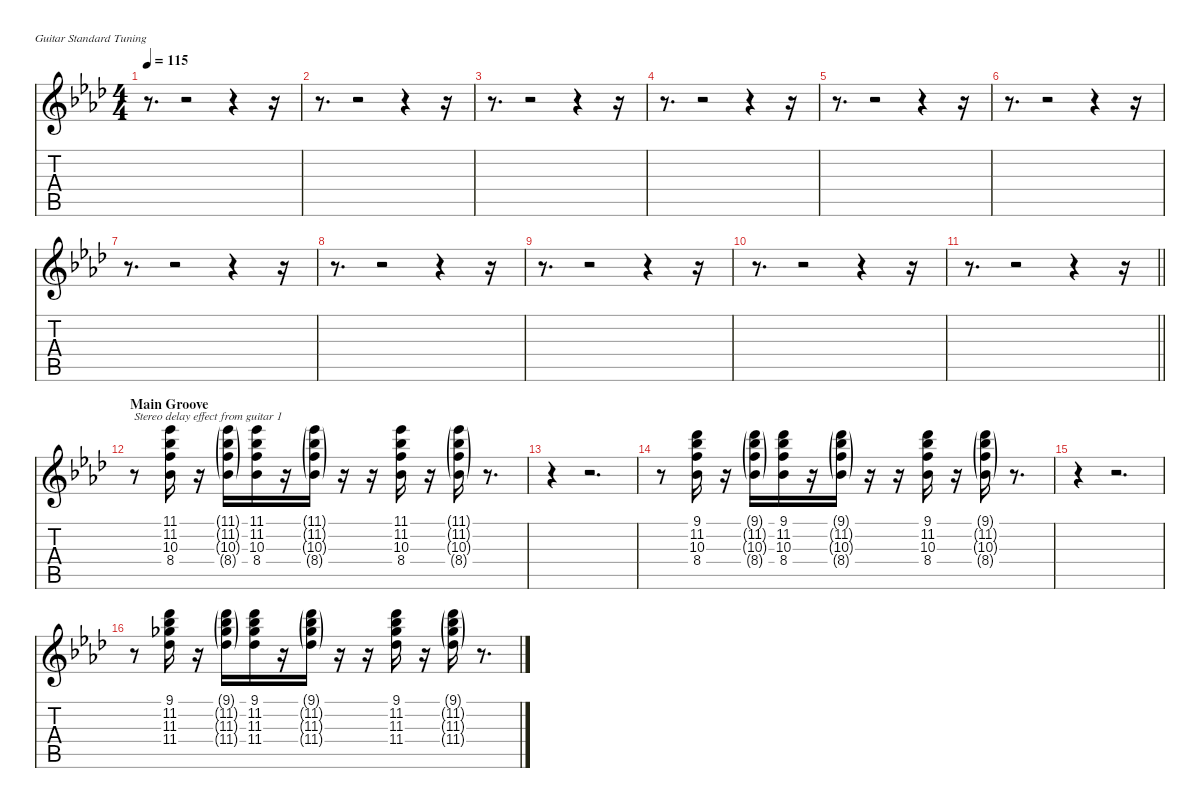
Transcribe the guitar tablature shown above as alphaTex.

\defaultSystemsLayout 4
\hideDynamics
\bracketExtendMode nobrackets
\singleTrackTrackNamePolicy hidden
\multiTrackTrackNamePolicy hidden
\firstSystemTrackNameMode fullname
\firstSystemTrackNameOrientation horizontal
\otherSystemsTrackNameOrientation horizontal
\track ("Delayed Gtr (Left)" "el.guit.") {instrument electricguitarclean}
\staff {score tabs}
\tuning (E4 B3 G3 D3 A2 E2)
\ts (4 4)
\tempo 115
\clef g2
\ks ab
r.8{d dy f beam Down} r.2{beam Down} r.4{beam Down} r.16{beam Down} |
r.8{d beam Down} r.2{beam Down} r.4{beam Down} r.16{beam Down} |
r.8{d beam Down} r.2{beam Down} r.4{beam Down} r.16{beam Down} |
r.8{d beam Down} r.2{beam Down} r.4{beam Down} r.16{beam Down} |
r.8{d beam Down} r.2{beam Down} r.4{beam Down} r.16{beam Down} |
r.8{d beam Down} r.2{beam Down} r.4{beam Down} r.16{beam Down} |
r.8{d beam Down} r.2{beam Down} r.4{beam Down} r.16{beam Down} |
r.8{d beam Down} r.2{beam Down} r.4{beam Down} r.16{beam Down} |
r.8{d beam Down} r.2{beam Down} r.4{beam Down} r.16{beam Down} |
r.8{d beam Down} r.2{beam Down} r.4{beam Down} r.16{beam Down} |
\barLineRight lightlight
r.8{d beam Down} r.2{beam Down} r.4{beam Down} r.16{beam Down} |
\section ("" "Main Groove")
r.8{txt "Stereo delay effect from guitar 1" beam Down} (11.1{acc b} 11.2{acc b} 10.3{acc forcenatural} 8.4{acc b}).16{beam Down} r.16{beam Down} (11.1{g acc b} 11.2{g acc b} 10.3{g acc forcenatural} 8.4{g acc b}).16{beam Down} (11.1{acc b} 11.2{acc b} 10.3{acc forcenatural} 8.4{acc b}).16{beam Down} r.16{beam Down} (11.1{g acc b} 11.2{g acc b} 10.3{g acc forcenatural} 8.4{g acc b}).16{beam Down} r.16{beam Down} r.16{beam Down} (11.1{acc b} 11.2{acc b} 10.3{acc forcenatural} 8.4{acc b}).16{beam Down} r.16{beam Down} (11.1{g acc b} 11.2{g acc b} 10.3{g acc forcenatural} 8.4{g acc b}).16{beam Down} r.8{d beam Down} |
r.4{beam Down} r.2{d beam Down} |
r.8{beam Down} (9.1{acc b} 11.2{acc b} 10.3{acc forcenatural} 8.4{acc b}).16{beam Down} r.16{beam Down} (9.1{g acc b} 11.2{g acc b} 10.3{g acc forcenatural} 8.4{g acc b}).16{beam Down} (9.1{acc b} 11.2{acc b} 10.3{acc forcenatural} 8.4{acc b}).16{beam Down} r.16{beam Down} (9.1{g acc b} 11.2{g acc b} 10.3{g acc forcenatural} 8.4{g acc b}).16{beam Down} r.16{beam Down} r.16{beam Down} (9.1{acc b} 11.2{acc b} 10.3{acc forcenatural} 8.4{acc b}).16{beam Down} r.16{beam Down} (9.1{g acc b} 11.2{g acc b} 10.3{g acc forcenatural} 8.4{g acc b}).16{beam Down} r.8{d beam Down} |
r.4{beam Down} r.2{d beam Down} |
r.8{beam Down} (9.1{acc b} 11.2{acc b} 11.3{acc b} 11.4{acc b}).16{beam Down} r.16{beam Down} (9.1{g acc b} 11.2{g acc b} 11.3{g acc b} 11.4{g acc b}).16{beam Down} (9.1{acc b} 11.2{acc b} 11.3{acc b} 11.4{acc b}).16{beam Down} r.16{beam Down} (9.1{g acc b} 11.2{g acc b} 11.3{g acc b} 11.4{g acc b}).16{beam Down} r.16{beam Down} r.16{beam Down} (9.1{acc b} 11.2{acc b} 11.3{acc b} 11.4{acc b}).16{beam Down} r.16{beam Down} (9.1{g acc b} 11.2{g acc b} 11.3{g acc b} 11.4{g acc b}).16{beam Down} r.8{d beam Down}
